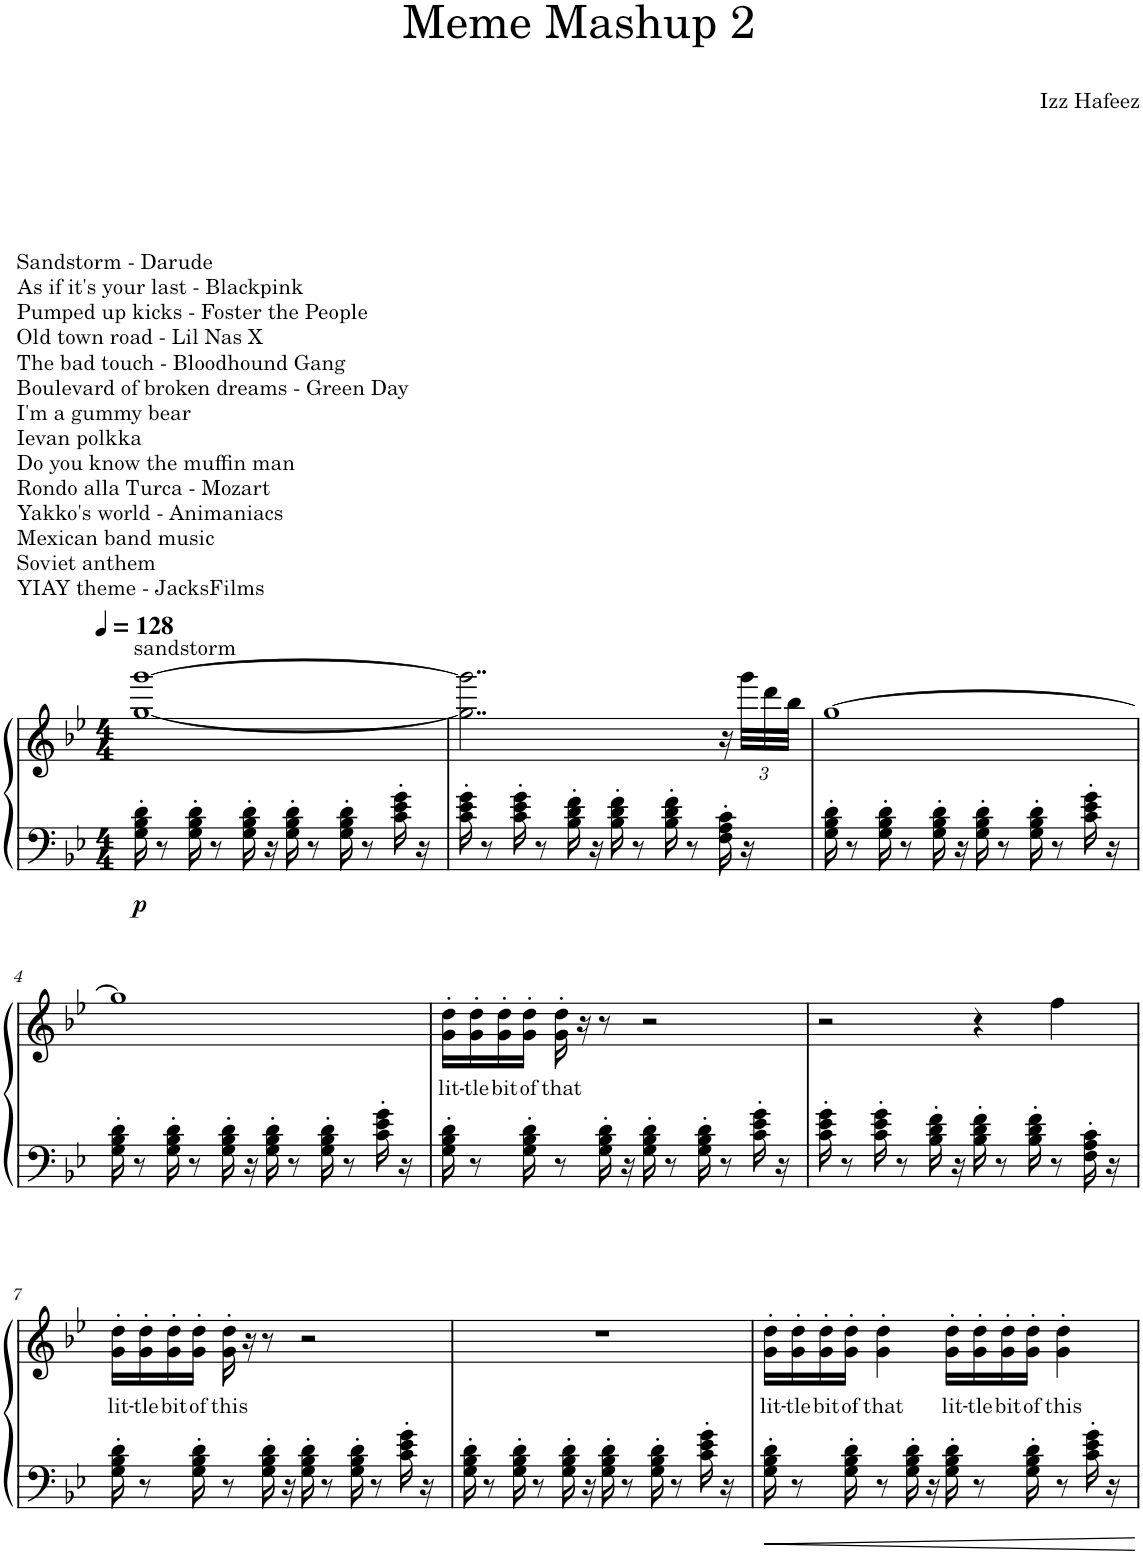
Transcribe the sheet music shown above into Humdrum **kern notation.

**kern	**kern	**text	**dynam
*part1	*part1	*part1	*part1
*staff2	*staff1	*staff1	*staff1/2
*I"Piano	*	*	*
*I'Pno.	*	*	*
*clefF4	*clefG2	*	*
*k[b-e-]	*k[b-e-]	*	*
*M4/4	*M4/4	*	*
*MM128	*MM128	*	*
=1	=1	=1	=1
!	!LO:TX:a:t=Sandstorm - Darude	!	!
!	!LO:TX:a:t=As if it's your last - Blackpink	!	!
!	!LO:TX:a:t=Pumped up kicks - Foster the People	!	!
!	!LO:TX:a:t=Old town road - Lil Nas X	!	!
!	!LO:TX:a:t=The bad touch - Bloodhound Gang	!	!
!	!LO:TX:a:t=Boulevard of broken dreams - Green Day	!	!
!	!LO:TX:a:t=I'm a gummy bear	!	!
!	!LO:TX:a:t=Ievan polkka	!	!
!	!LO:TX:a:t=Do you know the muffin man	!	!
!	!LO:TX:a:t=Rondo alla Turca - Mozart	!	!
!	!LO:TX:a:t=Yakko's world - Animaniacs	!	!
!	!LO:TX:a:t=Mexican band music	!	!
!	!LO:TX:a:t=Soviet anthem	!	!
!	!LO:TX:a:t=YIAY theme - JacksFilms	!	!
!	!LO:TX:a:t=sandstorm	!	!
!LO:TX:a:t=Sandstorm - Darude	!	!	!
!LO:TX:a:t=As if it's your last - Blackpink	!	!	!
!LO:TX:a:t=Pumped up kicks - Foster the People	!	!	!
!LO:TX:a:t=Old town road - Lil Nas X	!	!	!
!LO:TX:a:t=The bad touch - Bloodhound Gang	!	!	!
!LO:TX:a:t=Boulevard of broken dreams - Green Day	!	!	!
!LO:TX:a:t=I'm a gummy bear	!	!	!
!LO:TX:a:t=Ievan polkka	!	!	!
!LO:TX:a:t=Do you know the muffin man	!	!	!
!LO:TX:a:t=Rondo alla Turca - Mozart	!	!	!
!LO:TX:a:t=Yakko's world - Animaniacs	!	!	!
!LO:TX:a:t=Mexican band music	!	!	!
!LO:TX:a:t=Soviet anthem	!	!	!
!LO:TX:a:t=YIAY theme - JacksFilms	!	!	!
!	!	!	!LO:DY:b=2
16G\' 16B-\' 16d\'	[1gg [1ggg	.	p
8r	.	.	.
16G\' 16B-\' 16d\'	.	.	.
8r	.	.	.
16G\' 16B-\' 16d\'	.	.	.
16r	.	.	.
16G\' 16B-\' 16d\'	.	.	.
8r	.	.	.
16G\' 16B-\' 16d\'	.	.	.
8r	.	.	.
16c\' 16e-\' 16g\'	.	.	.
16r	.	.	.
=2	=2	=2	=2
16c\' 16e-\' 16g\'	2..gg\] 2..ggg\]	.	.
8r	.	.	.
16c\' 16e-\' 16g\'	.	.	.
8r	.	.	.
16B-\' 16d\' 16f\'	.	.	.
16r	.	.	.
16B-\' 16d\' 16f\'	.	.	.
8r	.	.	.
16B-\' 16d\' 16f\'	.	.	.
8r	.	.	.
16F\' 16A\' 16c\'	16r	.	.
*	*Xbrackettup	*	*
16r	48ggg\LLL	.	.
.	48ddd\	.	.
.	48bb-\JJJ	.	.
=3	=3	=3	=3
16G\' 16B-\' 16d\'	[1gg	.	.
8r	.	.	.
16G\' 16B-\' 16d\'	.	.	.
8r	.	.	.
16G\' 16B-\' 16d\'	.	.	.
16r	.	.	.
16G\' 16B-\' 16d\'	.	.	.
8r	.	.	.
16G\' 16B-\' 16d\'	.	.	.
8r	.	.	.
16c\' 16e-\' 16g\'	.	.	.
16r	.	.	.
!!LO:LB:g=z
=4	=4	=4	=4
16G\' 16B-\' 16d\'	1gg]	.	.
8r	.	.	.
16G\' 16B-\' 16d\'	.	.	.
8r	.	.	.
16G\' 16B-\' 16d\'	.	.	.
16r	.	.	.
16G\' 16B-\' 16d\'	.	.	.
8r	.	.	.
16G\' 16B-\' 16d\'	.	.	.
8r	.	.	.
16c\' 16e-\' 16g\'	.	.	.
16r	.	.	.
=5	=5	=5	=5
!	!	!LO:LY:b	!
16G\' 16B-\' 16d\'	16g\' 16dd\'LL	lit-	.
!	!	!LO:LY:b	!
8r	16g\' 16dd\'	-tle	.
!	!	!LO:LY:b	!
.	16g\' 16dd\'	bit	.
!	!	!LO:LY:b	!
16G\' 16B-\' 16d\'	16g\' 16dd\'JJ	of	.
!	!	!LO:LY:b	!
8r	16g\' 16dd\'	that	.
.	16r	.	.
16G\' 16B-\' 16d\'	8r	.	.
16r	.	.	.
16G\' 16B-\' 16d\'	2r	.	.
8r	.	.	.
16G\' 16B-\' 16d\'	.	.	.
8r	.	.	.
16c\' 16e-\' 16g\'	.	.	.
16r	.	.	.
=6	=6	=6	=6
16c\' 16e-\' 16g\'	2r	.	.
8r	.	.	.
16c\' 16e-\' 16g\'	.	.	.
8r	.	.	.
16B-\' 16d\' 16f\'	.	.	.
16r	.	.	.
16B-\' 16d\' 16f\'	4r	.	.
8r	.	.	.
16B-\' 16d\' 16f\'	.	.	.
8r	4ff\	.	.
16F\' 16A\' 16c\'	.	.	.
16r	.	.	.
!!LO:LB:g=z
=7	=7	=7	=7
!	!	!LO:LY:b	!
16G\' 16B-\' 16d\'	16g\' 16dd\'LL	lit-	.
!	!	!LO:LY:b	!
8r	16g\' 16dd\'	-tle	.
!	!	!LO:LY:b	!
.	16g\' 16dd\'	bit	.
!	!	!LO:LY:b	!
16G\' 16B-\' 16d\'	16g\' 16dd\'JJ	of	.
!	!	!LO:LY:b	!
8r	16g\' 16dd\'	this	.
.	16r	.	.
16G\' 16B-\' 16d\'	8r	.	.
16r	.	.	.
16G\' 16B-\' 16d\'	2r	.	.
8r	.	.	.
16G\' 16B-\' 16d\'	.	.	.
8r	.	.	.
16c\' 16e-\' 16g\'	.	.	.
16r	.	.	.
=8	=8	=8	=8
16G\' 16B-\' 16d\'	1r	.	.
8r	.	.	.
16G\' 16B-\' 16d\'	.	.	.
8r	.	.	.
16G\' 16B-\' 16d\'	.	.	.
16r	.	.	.
16G\' 16B-\' 16d\'	.	.	.
8r	.	.	.
16G\' 16B-\' 16d\'	.	.	.
8r	.	.	.
16c\' 16e-\' 16g\'	.	.	.
16r	.	.	.
=9	=9	=9	=9
!	!	!LO:LY:b	!
16G\' 16B-\' 16d\'	16g\' 16dd\'LL	lit-	.
!	!	!LO:LY:b	!
8r	16g\' 16dd\'	-tle	.
!	!	!LO:LY:b	!
.	16g\' 16dd\'	bit	.
!	!	!LO:LY:b	!
16G\' 16B-\' 16d\'	16g\' 16dd\'JJ	of	.
!	!	!LO:LY:b	!
8r	4g\' 4dd\'	that	.
16G\' 16B-\' 16d\'	.	.	.
16r	.	.	.
!	!	!LO:LY:b	!
16G\' 16B-\' 16d\'	16g\' 16dd\'LL	lit-	.
!	!	!LO:LY:b	!
8r	16g\' 16dd\'	-tle	.
!	!	!LO:LY:b	!
.	16g\' 16dd\'	bit	.
!	!	!LO:LY:b	!
16G\' 16B-\' 16d\'	16g\' 16dd\'JJ	of	.
!	!	!LO:LY:b	!
8r	4g\' 4dd\'	this	.
16c\' 16e-\' 16g\'	.	.	.
16r	.	.	.
=	=	=	=
*-	*-	*-	*-
